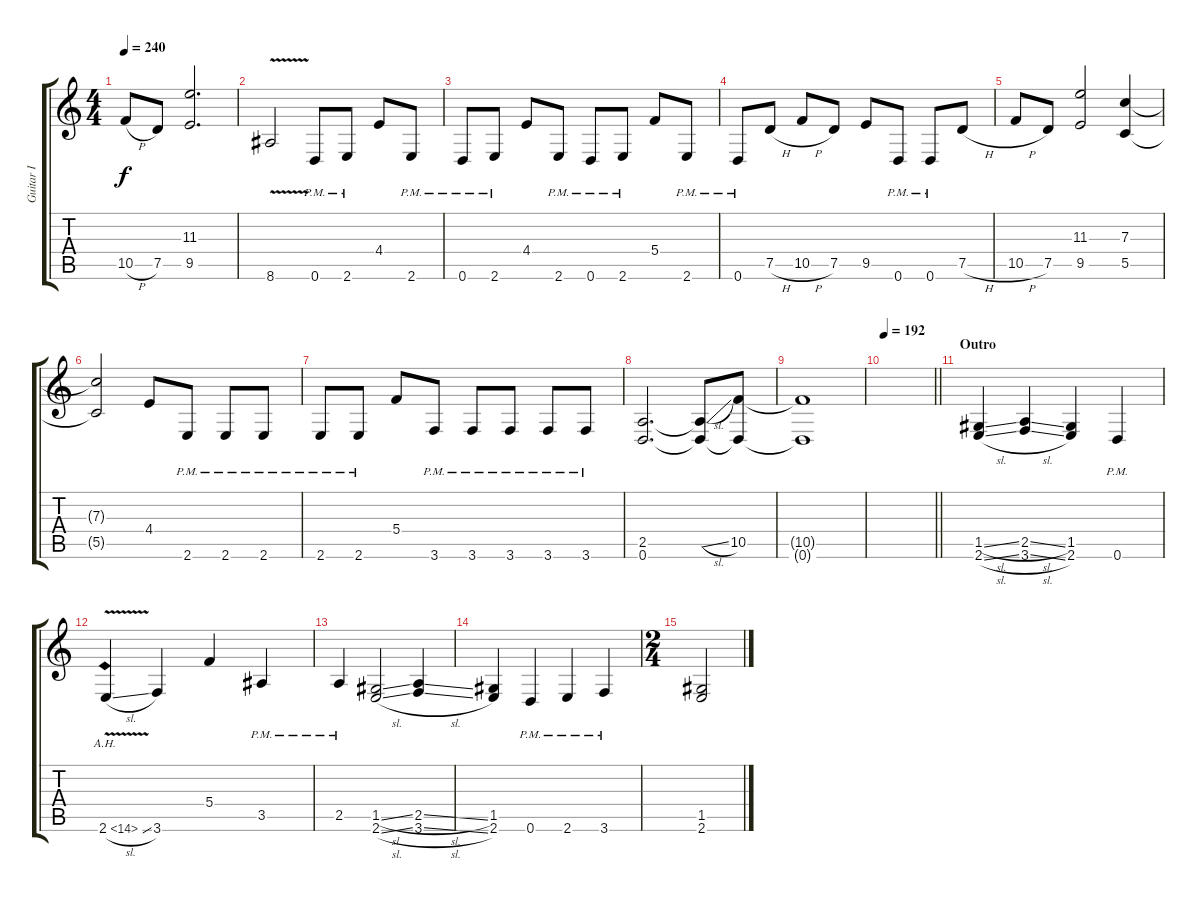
\track ("Guitar I" "Guitar I") {instrument overdrivenguitar}
\staff {score tabs}
\tuning (D4 A3 F3 C3 G2 D2) {hide}
\ts (4 4)
\tempo 240
\clef g2
\ks c
10.5{h}.8{dy f} 7.5.8 (11.3 9.5).2{d} |
8.6{v}.2 0.6{pm}.8 2.6{pm}.8 4.4.8 2.6{pm}.8 |
0.6{pm}.8 2.6{pm}.8 4.4.8 2.6{pm}.8 0.6{pm}.8 2.6{pm}.8 5.4.8 2.6{pm}.8 |
0.6{pm}.8 7.5{h}.8 10.5{h}.8 7.5.8 9.5.8 0.6{pm}.8 0.6{pm}.8 7.5{h}.8 |
10.5{h}.8 7.5.8 (11.3 9.5).2 (7.3 5.5).4 |
(7.3{t} 5.5{t}).2 4.4.8 2.6{pm}.8 2.6{pm}.8 2.6{pm}.8 |
2.6{pm}.8 2.6{pm}.8 5.4.8 3.6{pm}.8 3.6{pm}.8 3.6{pm}.8 3.6{pm}.8 3.6{pm}.8 |
(2.5 0.6).2{d} (2.5{sl t} 0.6{t}).8 (10.5 0.6{t}).8 |
(10.5{t} 0.6{t}).1 |
\tempo 192
\barLineRight lightlight
|
\section ("" "Outro")
(1.5{sl} 2.6{sl}).4 (2.5{sl} 3.6{sl}).4 (1.5 2.6).4 0.6{pm}.4 |
2.6{ah 12 v sl}.4 3.6.4 5.4.4 3.5{pm}.4 |
2.5{pm}.4 (1.5{sl} 2.6{sl}).2 (2.5{sl} 3.6{sl}).4 |
(1.5 2.6).4 0.6{pm}.4 2.6{pm}.4 3.6{pm}.4 |
\ts (2 4)
(1.5 2.6).2
